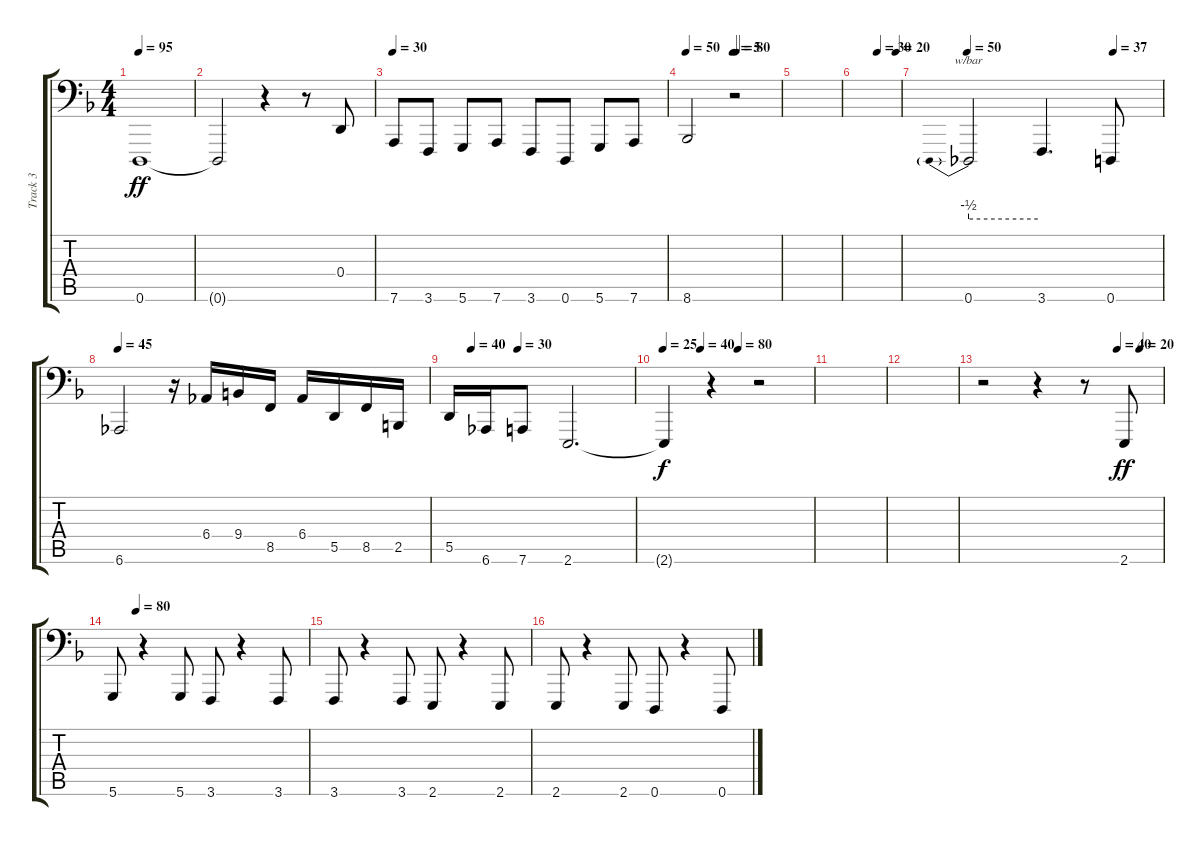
\track ("Track 3" "Track 3") {instrument churchorgan}
\staff {score tabs}
\tuning (E3 B2 G2 D2 A1 D1) {hide}
\ts (4 4)
\tempo 95
\clef f4
\ks dminor
0.6.1{dy ff} |
0.6{t}.2 r.4 r.8 0.4.8 |
\tempo 30
7.6.8 3.6.8 5.6.8 7.6.8 3.6.8 0.6.8 5.6.8 7.6.8 |
\tempo 50
\tempo (5 0.5)
\tempo (80 0.53125)
8.6.2 r.2 |
|
\tempo (30 0.5)
\tempo (20 0.90625)
|
\tempo 50
\tempo (37 0.75)
0.6.2{tbe (predive default 0 -2 60 -2)} 3.6.4{d} 0.6.8 |
\tempo 45
6.6.2 r.16 6.4.16 9.4.16 8.5.16 6.4.16 5.5.16 8.5.16 2.5.16 |
\tempo (30 0.375)
\tempo (40 0.125)
5.5.16 6.6.16 7.6.8 2.6.2{d} |
\tempo 25
\tempo (40 0.25)
\tempo (80 0.5)
2.6{t}.4{dy f} r.4 r.2 |
|
|
\tempo (40 0.75)
\tempo (20 0.875)
r.2 r.4 r.8 2.6.8{dy ff} |
\tempo (80 0.125)
5.6.8 r.4 5.6.8 3.6.8 r.4 3.6.8 |
3.6.8 r.4 3.6.8 2.6.8 r.4 2.6.8 |
2.6.8 r.4 2.6.8 0.6.8 r.4 0.6.8
